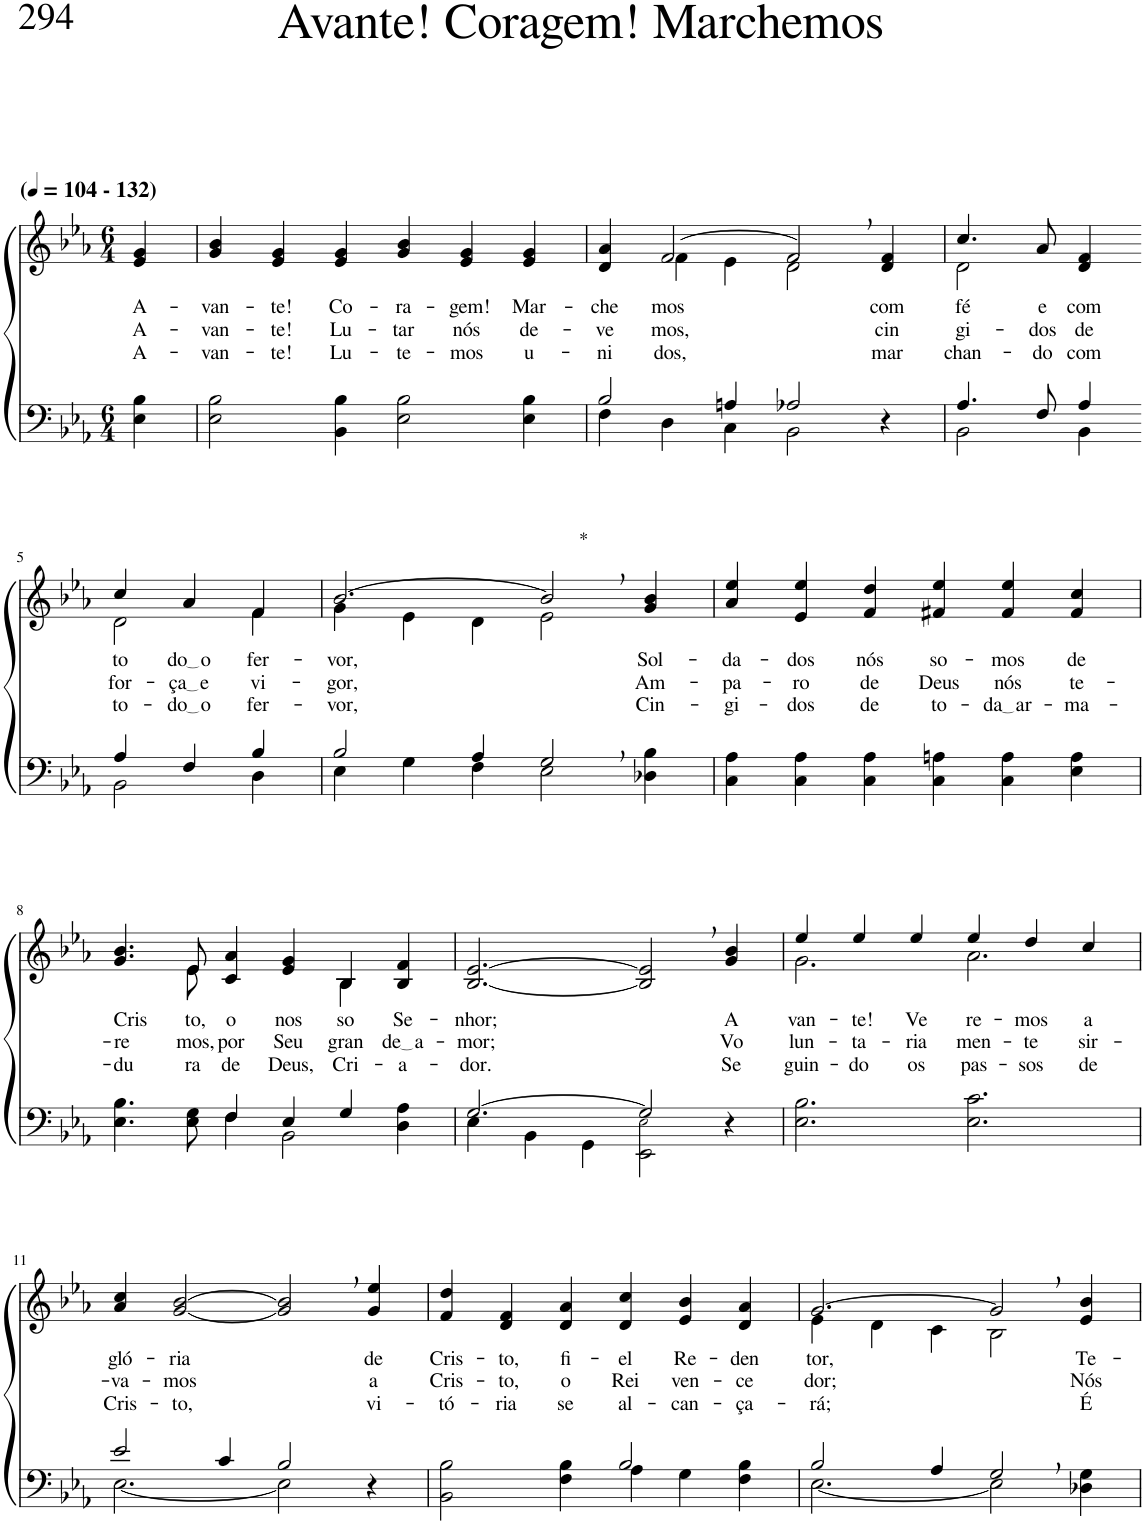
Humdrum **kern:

**kern	**kern	**text	**text	**text
*part2	*part1	*part1	*part1	*part1
*staff2	*staff1	*staff1	*staff1	*staff1
*I"Parte III e IV	*I"Parte I e II	*	*	*
*clefF4	*clefG2	*	*	*
*k[b-e-a-]	*k[b-e-a-]	*	*	*
*M6/4	*M6/4	*	*	*
*MM104	*MM104	*	*	*
=1	=1	=1	=1	=1
!	!LO:TX:a:B:t=(	!	!	!
!	!LO:TX:a:B:t=- 132)	!	!	!
!	!	!LO:LY:b	!LO:LY:b	!LO:LY:b
4E-\ 4B-\	4e-/ 4g/	A-	A-	A-
=2	=2	=2	=2	=2
!	!	!LO:LY:b	!LO:LY:b	!LO:LY:b
2E-\ 2B-\	4g/ 4b-/	-van-	-van-	-van-
!	!	!LO:LY:b	!LO:LY:b	!LO:LY:b
.	4e-/ 4g/	-te!	-te!	-te!
!	!	!LO:LY:b	!LO:LY:b	!LO:LY:b
4BB-\ 4B-\	4e-/ 4g/	Co-	Lu-	Lu-
!	!	!LO:LY:b	!LO:LY:b	!LO:LY:b
2E-\ 2B-\	4g/ 4b-/	-ra-	-tar	-te-
!	!	!LO:LY:b	!LO:LY:b	!LO:LY:b
.	4e-/ 4g/	-gem!	nós	-mos
!	!	!LO:LY:b	!LO:LY:b	!LO:LY:b
4E-\ 4B-\	4e-/ 4g/	Mar-	de-	u-
=3	=3	=3	=3	=3
*^	*	*	*	*
!	!	!	!LO:LY:b	!LO:LY:b	!LO:LY:b
*	*	*^	*	*	*
2B-/	4F\	4d/ 4a-/	4ryy	-che-	-ve-	-ni-
!	!	!	!	!LO:LY:b	!LO:LY:b	!LO:LY:b
.	4D\	[2f/	4f\	-mos	-mos,	-dos,
4An/	4C\	.	4e-\	.	.	.
2A-X/	2BB-\	2f,/]	2d\	.	.	.
!	!	!	!	!LO:LY:b	!LO:LY:b	!LO:LY:b
4r	4ryy	4d/ 4f/	4ryy	com	cin-	mar-
=4	=4	=4	=4	=4	=4	=4
!	!	!	!	!LO:LY:b	!LO:LY:b	!LO:LY:b
4.A-/	2BB-\	4.cc/	2d\	fé	-gi-	-chan-
!	!	!	!	!LO:LY:b	!LO:LY:b	!LO:LY:b
8F/	.	8a-/	.	e	-dos	-do
!	!	!	!	!LO:LY:b	!LO:LY:b	!LO:LY:b
4A-/	4BB-\	4d/ 4f/	4ryy	com	de	com
!!LO:LB:g=z	!!
=5-	=5-	=5-	=5-	=5-	=5-	=5-
!	!	!	!	!LO:LY:b	!LO:LY:b	!LO:LY:b
4A-/	2BB-\	4cc/	2d\	to	for-	to-
!	!	!	!	!LO:LY:b	!LO:LY:b	!LO:LY:b
4F/	.	4a-/	.	do o	ça e	do o
!	!	!	!	!LO:LY:b	!LO:LY:b	!LO:LY:b
4B-/	4D\	4f/	4f\	fer-	vi-	fer-
=6	=6	=6	=6	=6	=6	=6
!	!	!	!	!LO:LY:b	!LO:LY:b	!LO:LY:b
2B-/	4E-\	[2.b-/	4g\	-vor,	-gor,	-vor,
.	4G\	.	4e-\	.	.	.
4A-/	4F\	.	4d\	.	.	.
!	!	!LO:TX:a:t=*	!	!	!	!
2G,/	2E-\	2b-,/]	2e-\	.	.	.
!	!	!	!	!LO:LY:b	!LO:LY:b	!LO:LY:b
4ryy	4D-X\ 4B-\	4g/ 4b-/	4ryy	Sol-	Am-	Cin-
=7	=7	=7	=7	=7	=7	=7
!	!	!	!	!LO:LY:b	!LO:LY:b	!LO:LY:b
*v	*v	*	*	*	*	*
*	*v	*v	*	*	*
4C\ 4A-\	4a-/ 4ee-/	-da-	-pa-	-gi-
!	!	!LO:LY:b	!LO:LY:b	!LO:LY:b
4C\ 4A-\	4e-/ 4ee-/	-dos	-ro	-dos
!	!	!LO:LY:b	!LO:LY:b	!LO:LY:b
4C\ 4A-\	4f/ 4dd/	nós	de	de
!	!	!LO:LY:b	!LO:LY:b	!LO:LY:b
4C\ 4An\	4f#X/ 4ee-/	so-	Deus	to-
!	!	!LO:LY:b	!LO:LY:b	!LO:LY:b
4C\ 4A\	4f#/ 4ee-/	-mos	nós	da ar
!	!	!LO:LY:b	!LO:LY:b	!LO:LY:b
4E-\ 4A\	4f#/ 4cc/	de	te-	-ma-
!!LO:LB:g=z
=8	=8	=8	=8	=8
*^	*	*	*	*
!	!	!	!LO:LY:b	!LO:LY:b	!LO:LY:b
*	*	*^	*	*	*
2ryy	4.E-\ 4.B-\	4.g/ 4.b-/	4.ryy	Cris-	-re-	-du-
!	!	!	!	!LO:LY:b	!LO:LY:b	!LO:LY:b
.	8E-\ 8G\	8e-/	8e-\	-to,	-mos,	-ra
!	!	!	!	!LO:LY:b	!LO:LY:b	!LO:LY:b
4F/	4F\	4c/ 4a-/	2ryy	o	por	de
!	!	!	!	!LO:LY:b	!LO:LY:b	!LO:LY:b
4E-/	2BB-\	4e-/ 4g/	.	nos-	Seu	Deus,
!	!	!	!	!	!	!LO:LY:b
!	!	!	!	!LO:LY:b	!LO:LY:b	!
4G/	.	4B-/	4B-\	-so	gran-	Cri-
!	!	!	!	!LO:LY:b	!LO:LY:b	!LO:LY:b
4ryy	4D\ 4A-\	4B-/ 4f/	4ryy	Se-	de a	-a-
=9	=9	=9	=9	=9	=9	=9
!	!	!	!	!LO:LY:b	!LO:LY:b	!LO:LY:b
*	*	*v	*v	*	*	*
[2.G/	4E-\	[2.B-/ [2.e-/	-nhor;	-mor;	-dor.
.	4BB-\	.	.	.	.
.	4GG\	.	.	.	.
2G/]	2EE-\ 2E-!\	2B-/], 2e-/],	.	.	.
!	!	!	!LO:LY:b	!LO:LY:b	!LO:LY:b
4r	4ryy	4g/ 4b-/	A-	Vo-	Se-
=10	=10	=10	=10	=10	=10
*	*	*^	*	*	*
!	!	!	!	!LO:LY:b	!LO:LY:b	!LO:LY:b
*v	*v	*	*	*	*	*
2.E-\ 2.B-\	4ee-/	2.g\	-van-	-lun-	-guin-
!	!	!	!LO:LY:b	!LO:LY:b	!LO:LY:b
.	4ee-/	.	-te!	-ta-	-do
!	!	!	!LO:LY:b	!LO:LY:b	!LO:LY:b
.	4ee-/	.	Ve-	-ria-	os
!	!	!	!LO:LY:b	!LO:LY:b	!LO:LY:b
2.E-\ 2.c\	4ee-/	2.a-\	-re-	-men-	pas-
!	!	!	!LO:LY:b	!LO:LY:b	!LO:LY:b
.	4dd/	.	-mos	-te	-sos
!	!	!	!LO:LY:b	!LO:LY:b	!LO:LY:b
.	4cc/	.	a	sir-	de
*	*v	*v	*	*	*
!!LO:LB:g=z
=11	=11	=11	=11	=11
*^	*	*	*	*
!	!	!	!LO:LY:b	!LO:LY:b	!LO:LY:b
2e-/	[2.E-\	4a-/ 4cc/	gló-	-va-	Cris-
!	!	!	!LO:LY:b	!LO:LY:b	!LO:LY:b
.	.	[2g/ [2b-/	-ria	-mos	-to,
4c/	.	.	.	.	.
2B-/	2E-\]	2g/], 2b-/],	.	.	.
!	!	!	!LO:LY:b	!LO:LY:b	!LO:LY:b
4r	4ryy	4g/ 4ee-/	de	a	vi-
=12	=12	=12	=12	=12	=12
!	!	!	!LO:LY:b	!LO:LY:b	!LO:LY:b
2.ryy	2BB-\ 2B-\	4f/ 4dd/	Cris-	Cris-	-tó-
!	!	!	!LO:LY:b	!LO:LY:b	!LO:LY:b
.	.	4d/ 4f/	-to,	-to,	-ria
!	!	!	!LO:LY:b	!LO:LY:b	!LO:LY:b
.	4F\ 4B-\	4d/ 4a-/	fi-	o	se
!	!	!	!LO:LY:b	!LO:LY:b	!LO:LY:b
2B-/	4A-\	4d/ 4cc/	-el	Rei	al-
!	!	!	!LO:LY:b	!LO:LY:b	!LO:LY:b
.	4G\	4e-/ 4b-/	Re-	ven-	-can-
!	!	!	!LO:LY:b	!LO:LY:b	!LO:LY:b
4ryy	4F\ 4B-\	4d/ 4a-/	-den-	-ce-	-ça-
=13	=13	=13	=13	=13	=13
!	!	!	!	!	!LO:LY:b
*	*	*^	*	*	*
!	!	!	!	!LO:LY:b	!LO:LY:b	!
2B-/	[2.E-\	[2.g/	4e-\	-tor,	-dor;	-rá;
.	.	.	4d\	.	.	.
4A-/	.	.	4c\	.	.	.
2G,/	2E-\]	2g,/]	2B-\	.	.	.
!	!	!	!	!LO:LY:b	!LO:LY:b	!LO:LY:b
4ryy	4D-X\ 4G\	4e-/ 4b-/	4ryy	Te-	Nós	É
*v	*v	*	*	*	*	*
*	*v	*v	*	*	*
=	=	=	=	=
*-	*-	*-	*-	*-
